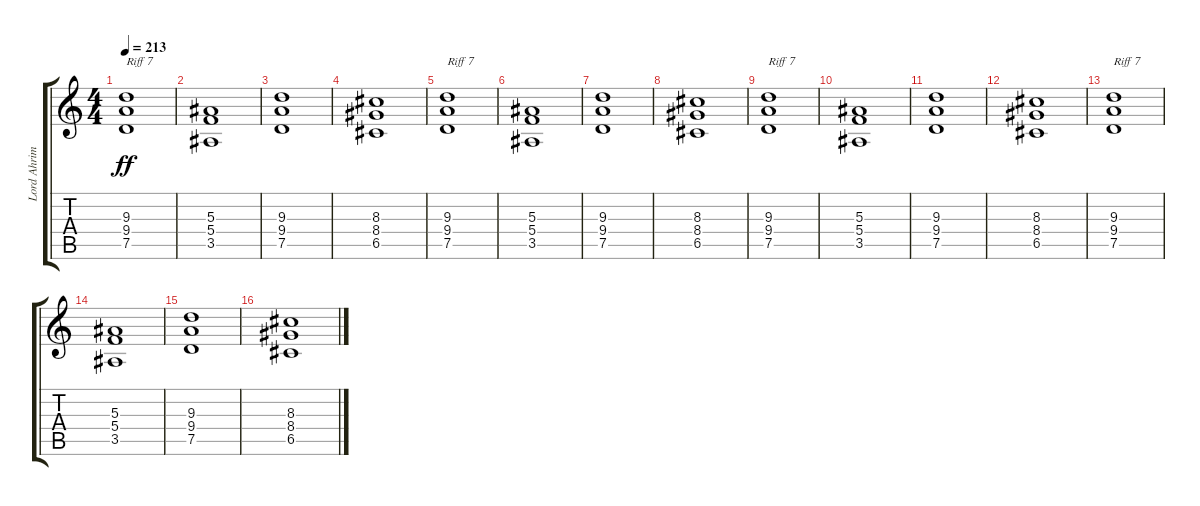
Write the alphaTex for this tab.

\track ("Lord Ahriman" "Lord Ahrim") {instrument distortionguitar}
\staff {score tabs}
\tuning (D4 A3 F3 C3 G2 D2) {hide}
\ts (4 4)
\tempo 213
\clef g2
\ks c
(9.3 9.4 7.5).1{txt "Riff 7" dy ff} |
(5.3 5.4 3.5).1 |
(9.3 9.4 7.5).1 |
(8.3 8.4 6.5).1 |
(9.3 9.4 7.5).1{txt "Riff 7"} |
(5.3 5.4 3.5).1 |
(9.3 9.4 7.5).1 |
(8.3 8.4 6.5).1 |
(9.3 9.4 7.5).1{txt "Riff 7"} |
(5.3 5.4 3.5).1 |
(9.3 9.4 7.5).1 |
(8.3 8.4 6.5).1 |
(9.3 9.4 7.5).1{txt "Riff 7"} |
(5.3 5.4 3.5).1 |
(9.3 9.4 7.5).1 |
(8.3 8.4 6.5).1
